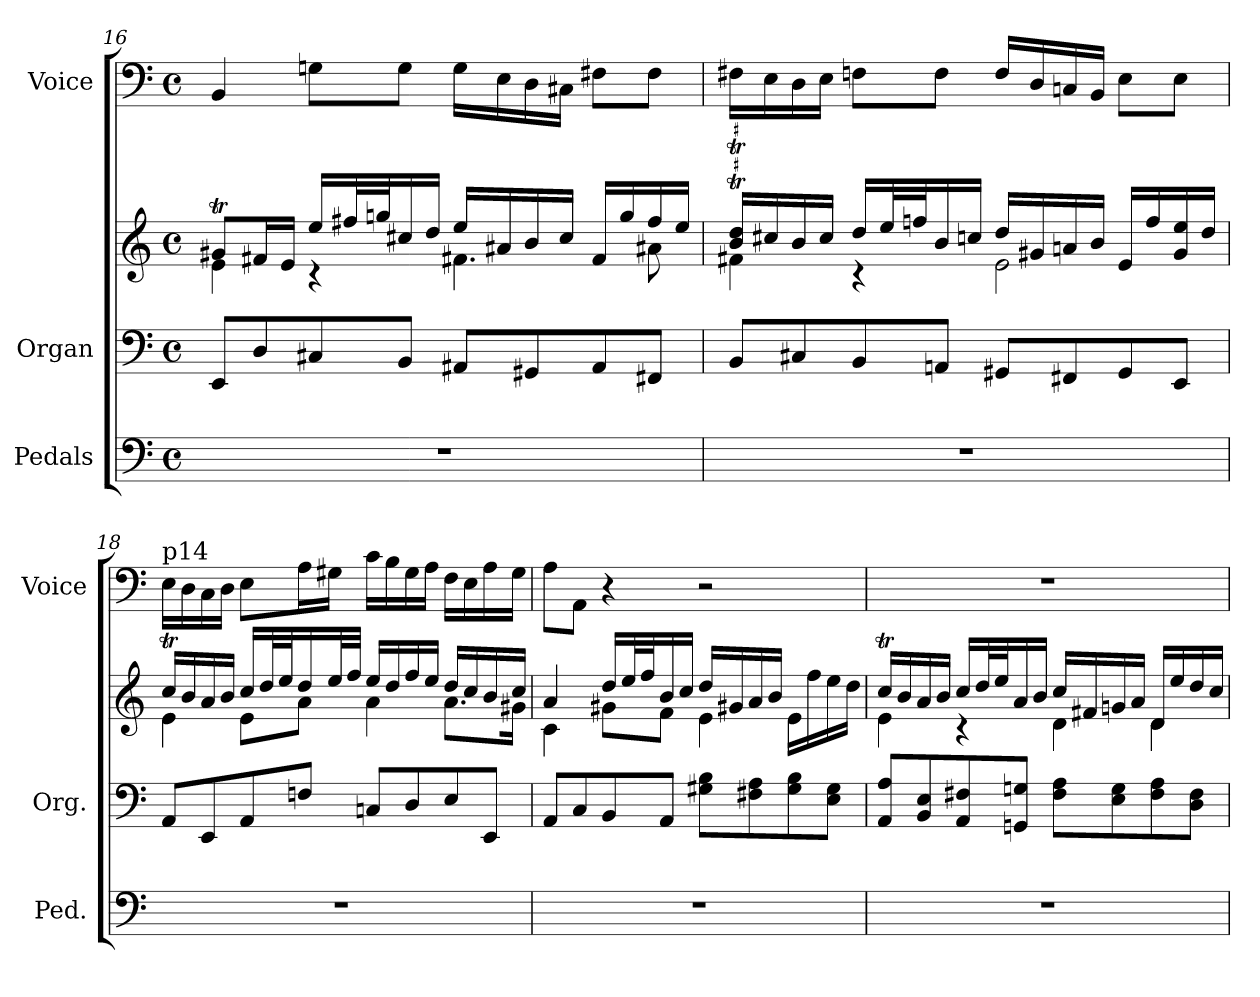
**kern	**kern	**kern	**kern
*part3	*part2	*part2	*part1
*staff4	*staff3	*staff2	*staff1
*I"Pedals	*I"Organ	*	*I"Voice
*I'Ped.	*I'Org.	*	*I'Voice
*clefF4	*clefF4	*clefG2	*clefF4
*k[]	*k[]	*k[]	*k[]
*C:	*C:	*C:	*C:
*M4/4	*M4/4	*M4/4	*M4/4
*met(c)	*met(c)	*met(c)	*met(c)
=16	=16	=16	=16
*	*	*^	*
1r	8EEi/L	8g#Xti/L	4ei\	4BBi/
.	8Di/	16f#Xi/L	.	.
.	.	16ei/JJ	.	.
.	8C#Xi/	16eei/LL	4r	8Gni\L
.	.	32ff#Xi/L	.	.
.	.	32ggni/J	.	.
.	8BBi/J	16cc#Xi/	.	8Gi\J
.	.	16ddi/JJ	.	.
.	8AA#Xi/L	16eei/LL	4.f#Xi\	16Gi\LL
.	.	16a#Xi/	.	16Ei\
.	8GG#Xi/	16bi/	.	16Di\
.	.	16cc#i/JJ	.	16C#Xi\JJ
.	8AA#i/	16f#i/LL	.	8F#Xi\L
.	.	16ggi/	.	.
.	8FF#Xi/J	16ff#i/	8a#Xi\	8F#i\J
.	.	16eei/JJ	.	.
!!LO:LB:g=z
=17	=17	=17	=17	=17
1r	8BBi/L	16bi/T 16ddiTLL	4f#Xi\	16F#Xi\LL
.	.	16cc#Xi/	.	16Ei\
.	8C#Xi/	16bi/	.	16Di\
.	.	16cc#i/JJ	.	16Ei\JJ
.	8BBi/	16ddi/LL	4r	8Fni\L
.	.	32eei/L	.	.
.	.	32ffni/J	.	.
.	8AAni/J	16bi/	.	8Fi\J
.	.	16ccni/JJ	.	.
.	8GG#Xi/L	16ddi/LL	2ei\	16Fi/LL
.	.	16g#Xi/	.	16Di/
.	8FF#Xi/	16ani/	.	16Cni/
.	.	16bi/JJ	.	16BBi/JJ
.	8GG#i/	16ei/LL	.	8Ei\L
.	.	16ffi/	.	.
.	8EEi/J	16g#i/ 16eei	.	8Ei\J
.	.	16ddi/JJ	.	.
=18	=18	=18	=18	=18
!	!	!	!	!LO:TX:a:t=p14
1r	8AAi/L	16ccTi/LL	4ei\	16Ei\LL
.	.	16bi/	.	16Di\
.	8EEi/	16ai/	.	16Ci\
.	.	16bi/JJ	.	16Di\JJ
.	8AAi/	16cci/LL	8ei\L	8Ei\L
.	.	32ddi/L	.	.
.	.	32eei/J	.	.
.	8Fni/J	16ddi/	8ai\J	16Ai\L
.	.	32eei/L	.	16G#Xi\JJ
.	.	32ffi/JJJ	.	.
.	8Cni/L	16eei/LL	4ai\	16ci\LL
.	.	16ddi/	.	16Bi\
.	8Di/	16ffi/	.	16G#i\
.	.	16eei/JJ	.	16Ai\JJ
.	8Ei/	16ddi/LL	8.ai\L	16Fi\LL
.	.	16cci/	.	16Ei\
.	8EEi/J	16bi/	.	16Ai\
.	.	16cci/JJ	16g#Xi\Jk	16G#i\JJ
=19	=19	=19	=19	=19
1r	8AAi/L	4ai/	4ci\	8Ai\L
.	8Ci/	.	.	8AAi\J
.	8BBi/	16ddi/LL	8g#Xi\L	4r
.	.	32eei/L	.	.
.	.	32ffi/J	.	.
.	8AAi/J	16bi/	8fi\J	.
.	.	16cci/JJ	.	.
.	8G#Xi\ 8BiL	16ddi/LL	4ei\	2r
.	.	16g#Xi/	.	.
.	8F#Xi\ 8Ai	16ai/	.	.
.	.	16bi/JJ	.	.
.	8G#i\ 8Bi	16ei\LL	4ryy	.
.	.	16ffi\	.	.
.	8Ei\ 8G#iJ	16eei\	.	.
.	.	16ddi\JJ	.	.
!!LO:LB:g=z
=20	=20	=20	=20	=20
1r	8AAi/ 8AiL	16ccTi/LL	4ei\	1r
.	.	16bi/	.	.
.	8BBi/ 8Ei	16ai/	.	.
.	.	16bi/JJ	.	.
.	8AAi/ 8F#Xi	16cci/LL	4r	.
.	.	32ddi/L	.	.
.	.	32eei/J	.	.
.	8GGni/ 8GniJ	16ai/	.	.
.	.	16bi/JJ	.	.
.	8F#i\ 8AiL	16cci/LL	4di\	.
.	.	16f#Xi/	.	.
.	8Ei\ 8Gi	16gni/	.	.
.	.	16ai/JJ	.	.
.	8F#i\ 8Ai	16di/LL	4di\	.
.	.	16eei/	.	.
.	8Di\ 8F#iJ	16ddi/	.	.
.	.	16cci/JJ	.	.
*	*	*v	*v	*
=	=	=	=
*-	*-	*-	*-
